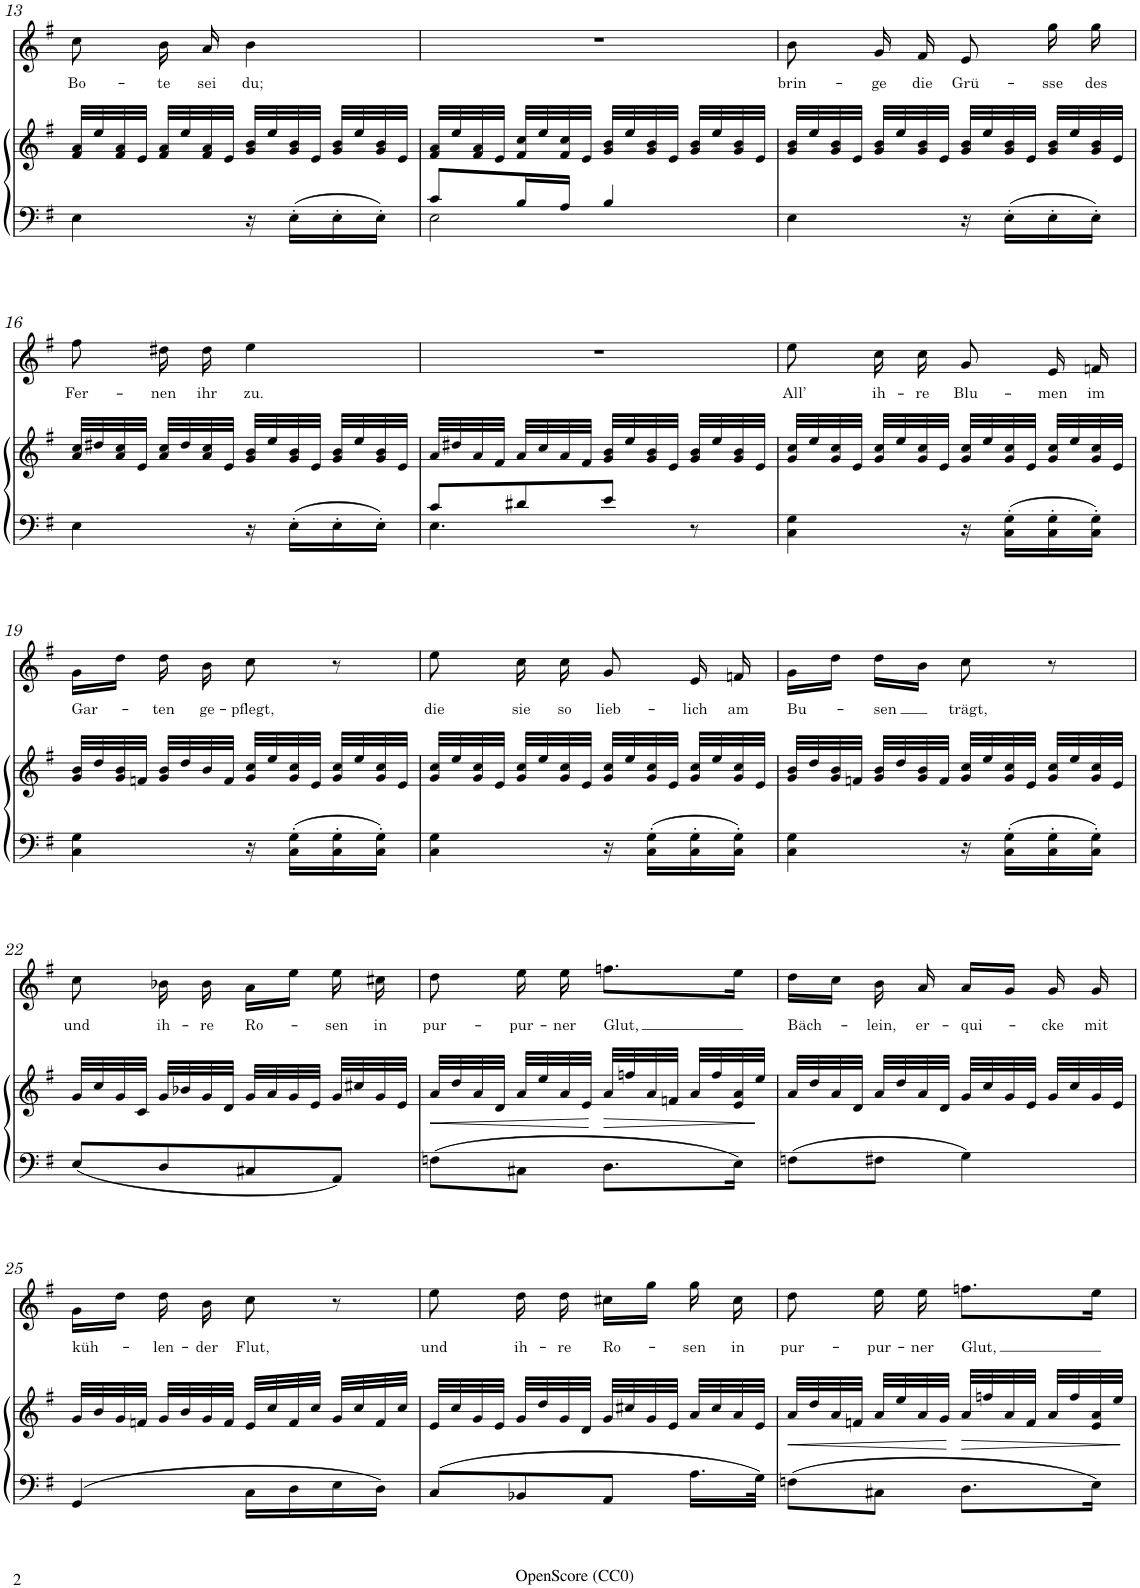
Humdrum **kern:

**kern	**kern	**dynam	**kern	**text
*part2	*part2	*part2	*part1	*part1
*staff3	*staff2	*staff2/3	*staff1	*staff1
*I"Piano	*	*	*I"Voice	*
*I'Pno	*	*	*	*
!!LO:PB:g=z
*clefF4	*clefG2	*	*clefG2	*
*k[f#]	*k[f#]	*	*k[f#]	*
*M2/4	*M2/4	*	*M2/4	*
=13	=13	=13	=13	=13
!	!	!	!	!LO:LY:b
4E\	32f#/ 32a/LLL	.	8cc\	Bo-
.	32ee/	.	.	.
.	32f#/ 32a/	.	.	.
.	32e/JJJ	.	.	.
!	!	!	!	!LO:LY:b
.	32f#/ 32a/LLL	.	16b\	-te
.	32ee/	.	.	.
!	!	!	!	!LO:LY:b
.	32f#/ 32a/	.	16a/	sei
.	32e/JJJ	.	.	.
!	!	!	!	!LO:LY:b
16r	32g/ 32b/LLL	.	4b\	du;
.	32ee/	.	.	.
16E'\LL	32g/ 32b/	.	.	.
.	32e/JJJ	.	.	.
16E'\	32g/ 32b/LLL	.	.	.
.	32ee/	.	.	.
16E'\JJ	32g/ 32b/	.	.	.
.	32e/JJJ	.	.	.
=14	=14	=14	=14	=14
*^	*	*	*	*
8c/L	2E\	32f#/ 32a/LLL	.	2r	.
.	.	32ee/	.	.	.
.	.	32f#/ 32a/	.	.	.
.	.	32e/JJJ	.	.	.
16B/L	.	32f#/ 32cc/LLL	.	.	.
.	.	32ee/	.	.	.
16A/JJ	.	32f#/ 32cc/	.	.	.
.	.	32e/JJJ	.	.	.
4B/	.	32g/ 32b/LLL	.	.	.
.	.	32ee/	.	.	.
.	.	32g/ 32b/	.	.	.
.	.	32e/JJJ	.	.	.
.	.	32g/ 32b/LLL	.	.	.
.	.	32ee/	.	.	.
.	.	32g/ 32b/	.	.	.
.	.	32e/JJJ	.	.	.
*v	*v	*	*	*	*
=15	=15	=15	=15	=15
!	!	!	!	!LO:LY:b
4E\	32g/ 32b/LLL	.	8b\	brin-
.	32ee/	.	.	.
.	32g/ 32b/	.	.	.
.	32e/JJJ	.	.	.
!	!	!	!	!LO:LY:b
.	32g/ 32b/LLL	.	16g/	-ge
.	32ee/	.	.	.
!	!	!	!	!LO:LY:b
.	32g/ 32b/	.	16f#/	die
.	32e/JJJ	.	.	.
!	!	!	!	!LO:LY:b
16r	32g/ 32b/LLL	.	8e/	Grü-
.	32ee/	.	.	.
16E'\LL	32g/ 32b/	.	.	.
.	32e/JJJ	.	.	.
!	!	!	!	!LO:LY:b
16E'\	32g/ 32b/LLL	.	16gg\	-sse
.	32ee/	.	.	.
!	!	!	!	!LO:LY:b
16E'\JJ	32g/ 32b/	.	16gg\	des
.	32e/JJJ	.	.	.
!!LO:LB:g=z
=16	=16	=16	=16	=16
!	!	!	!	!LO:LY:b
4E\	32a/ 32cc/LLL	.	8ff#\	Fer-
.	32dd#X/	.	.	.
.	32a/ 32cc/	.	.	.
.	32e/JJJ	.	.	.
!	!	!	!	!LO:LY:b
.	32a/ 32cc/LLL	.	16dd#X\	-nen
.	32dd#/	.	.	.
!	!	!	!	!LO:LY:b
.	32a/ 32cc/	.	16dd#\	ihr
.	32e/JJJ	.	.	.
!	!	!	!	!LO:LY:b
16r	32g/ 32b/LLL	.	4ee\	zu.
.	32ee/	.	.	.
16E'\LL	32g/ 32b/	.	.	.
.	32e/JJJ	.	.	.
16E'\	32g/ 32b/LLL	.	.	.
.	32ee/	.	.	.
16E'\JJ	32g/ 32b/	.	.	.
.	32e/JJJ	.	.	.
=17	=17	=17	=17	=17
*^	*	*	*	*
8c/L	4.E\	32a/LLL	.	2r	.
.	.	32dd#X/	.	.	.
.	.	32a/	.	.	.
.	.	32f#/JJJ	.	.	.
8d#X/	.	32a/LLL	.	.	.
.	.	32cc/	.	.	.
.	.	32a/	.	.	.
.	.	32f#/JJJ	.	.	.
8e/J	.	32g/ 32b/LLL	.	.	.
.	.	32ee/	.	.	.
.	.	32g/ 32b/	.	.	.
.	.	32e/JJJ	.	.	.
8r	8ryy	32g/ 32b/LLL	.	.	.
.	.	32ee/	.	.	.
.	.	32g/ 32b/	.	.	.
.	.	32e/JJJ	.	.	.
*v	*v	*	*	*	*
=18	=18	=18	=18	=18
!	!	!	!	!LO:LY:b
4C\ 4G\	32g/ 32cc/LLL	.	8ee\	All’
.	32ee/	.	.	.
.	32g/ 32cc/	.	.	.
.	32e/JJJ	.	.	.
!	!	!	!	!LO:LY:b
.	32g/ 32cc/LLL	.	16cc\	ih-
.	32ee/	.	.	.
!	!	!	!	!LO:LY:b
.	32g/ 32cc/	.	16cc\	-re
.	32e/JJJ	.	.	.
!	!	!	!	!LO:LY:b
16r	32g/ 32cc/LLL	.	8g/	Blu-
.	32ee/	.	.	.
16C\' 16G\'LL	32g/ 32cc/	.	.	.
.	32e/JJJ	.	.	.
!	!	!	!	!LO:LY:b
16C\' 16G\'	32g/ 32cc/LLL	.	16e/	-men
.	32ee/	.	.	.
!	!	!	!	!LO:LY:b
16C\' 16G\'JJ	32g/ 32cc/	.	16fn/	im
.	32e/JJJ	.	.	.
!!LO:LB:g=z
=19	=19	=19	=19	=19
!	!	!	!	!LO:LY:b
4C\ 4G\	32g/ 32b/LLL	.	16g\LL	Gar-
.	32dd/	.	.	.
.	32g/ 32b/	.	16dd\JJ	.
.	32fn/JJJ	.	.	.
!	!	!	!	!LO:LY:b
.	32g/ 32b/LLL	.	16dd\	-ten
.	32dd/	.	.	.
!	!	!	!	!LO:LY:b
.	32b/	.	16b\	ge-
.	32f/JJJ	.	.	.
!	!	!	!	!LO:LY:b
16r	32g/ 32cc/LLL	.	8cc\	-pflegt,
.	32ee/	.	.	.
16C\' 16G\'LL	32g/ 32cc/	.	.	.
.	32e/JJJ	.	.	.
16C\' 16G\'	32g/ 32cc/LLL	.	8r	.
.	32ee/	.	.	.
16C\' 16G\'JJ	32g/ 32cc/	.	.	.
.	32e/JJJ	.	.	.
=20	=20	=20	=20	=20
!	!	!	!	!LO:LY:b
4C\ 4G\	32g/ 32cc/LLL	.	8ee\	die
.	32ee/	.	.	.
.	32g/ 32cc/	.	.	.
.	32e/JJJ	.	.	.
!	!	!	!	!LO:LY:b
.	32g/ 32cc/LLL	.	16cc\	sie
.	32ee/	.	.	.
!	!	!	!	!LO:LY:b
.	32g/ 32cc/	.	16cc\	so
.	32e/JJJ	.	.	.
!	!	!	!	!LO:LY:b
16r	32g/ 32cc/LLL	.	8g/	lieb-
.	32ee/	.	.	.
16C\' 16G\'LL	32g/ 32cc/	.	.	.
.	32e/JJJ	.	.	.
!	!	!	!	!LO:LY:b
16C\' 16G\'	32g/ 32cc/LLL	.	16e/	-lich
.	32ee/	.	.	.
!	!	!	!	!LO:LY:b
16C\' 16G\'JJ	32g/ 32cc/	.	16fn/	am
.	32e/JJJ	.	.	.
=21	=21	=21	=21	=21
!	!	!	!	!LO:LY:b
4C\ 4G\	32g/ 32b/LLL	.	16g\LL	Bu-
.	32dd/	.	.	.
.	32g/ 32b/	.	16dd\JJ	.
.	32fn/JJJ	.	.	.
!	!	!	!	!LO:LY:b
.	32g/ 32b/LLL	.	16dd\LL	-sen
.	32dd/	.	.	.
.	32g/ 32b/	.	16b\JJ	.
.	32f/JJJ	.	.	.
!	!	!	!	!LO:LY:b
16r	32g/ 32cc/LLL	.	8cc\	trägt,
.	32ee/	.	.	.
16C\' 16G\'LL	32g/ 32cc/	.	.	.
.	32e/JJJ	.	.	.
16C\' 16G\'	32g/ 32cc/LLL	.	8r	.
.	32ee/	.	.	.
16C\' 16G\'JJ	32g/ 32cc/	.	.	.
.	32e/JJJ	.	.	.
!!LO:LB:g=z
=22	=22	=22	=22	=22
!	!	!	!	!LO:LY:b
8E/L	32g/LLL	.	8cc\	und
.	32cc/	.	.	.
.	32g/	.	.	.
.	32c/JJJ	.	.	.
!	!	!	!	!LO:LY:b
8D/	32g/LLL	.	16b-X\	ih-
.	32b-X/	.	.	.
!	!	!	!	!LO:LY:b
.	32g/	.	16b-\	-re
.	32d/JJJ	.	.	.
!	!	!	!	!LO:LY:b
8C#X/	32g/LLL	.	16a\LL	Ro-
.	32a/	.	.	.
.	32g/	.	16ee\JJ	.
.	32e/JJJ	.	.	.
!	!	!	!	!LO:LY:b
8AA/J	32g/LLL	.	16ee\	-sen
.	32cc#X/	.	.	.
!	!	!	!	!LO:LY:b
.	32g/	.	16cc#X\	in
.	32e/JJJ	.	.	.
=23	=23	=23	=23	=23
!	!	!LO:HP:b	!	!LO:LY:b
8Fn\L	32a/LLL	<	8dd\	pur-
.	32dd/	.	.	.
.	32a/	.	.	.
.	32d/JJJ	.	.	.
!	!	!	!	!LO:LY:b
8C#X\J	32a/LLL	.	16ee\	-pur-
.	32ee/	.	.	.
!	!	!	!	!LO:LY:b
.	32a/	.	16ee\	-ner
.	32e/JJJ	.	.	.
!	!	!LO:HP:n=1:b	!	!LO:LY:b
8.D\L	32a/LLL	[ >	8.ffn\L	Glut,
.	32ffn/	.	.	.
.	32a/	.	.	.
.	32fn/JJJ	.	.	.
.	32a/LLL	.	.	.
.	32ff/	.	.	.
16E\Jk	32e/ 32a/	.	16ee\Jk	.
.	32ee/JJJ	.	.	.
.	.	]	.	.
=24	=24	=24	=24	=24
!	!	!	!	!LO:LY:b
8Fn\L	32a/LLL	.	16dd\LL	Bäch-
.	32dd/	.	.	.
.	32a/	.	16cc\JJ	.
.	32d/JJJ	.	.	.
!	!	!	!	!LO:LY:b
8F#X\J	32a/LLL	.	16b\	-lein,
.	32dd/	.	.	.
!	!	!	!	!LO:LY:b
.	32a/	.	16a/	er-
.	32d/JJJ	.	.	.
!	!	!	!	!LO:LY:b
4G\	32g/LLL	.	16a/LL	-qui-
.	32cc/	.	.	.
.	32g/	.	16g/JJ	.
.	32e/JJJ	.	.	.
!	!	!	!	!LO:LY:b
.	32g/LLL	.	16g/	-cke
.	32cc/	.	.	.
!	!	!	!	!LO:LY:b
.	32g/	.	16g/	mit
.	32e/JJJ	.	.	.
!!LO:LB:g=z
=25	=25	=25	=25	=25
!	!	!	!	!LO:LY:b
4GG/	32g/LLL	.	16g\LL	küh-
.	32b/	.	.	.
.	32g/	.	16dd\JJ	.
.	32fn/JJJ	.	.	.
!	!	!	!	!LO:LY:b
.	32g/LLL	.	16dd\	-len-
.	32b/	.	.	.
!	!	!	!	!LO:LY:b
.	32g/	.	16b\	-der
.	32f/JJJ	.	.	.
!	!	!	!	!LO:LY:b
16C\LL	32e/LLL	.	8cc\	Flut,
.	32cc/	.	.	.
16D\	32f/	.	.	.
.	32cc/JJJ	.	.	.
16E\	32g/LLL	.	8r	.
.	32cc/	.	.	.
16D\JJ	32f/	.	.	.
.	32cc/JJJ	.	.	.
=26	=26	=26	=26	=26
!	!	!	!	!LO:LY:b
8C/L	32e/LLL	.	8ee\	und
.	32cc/	.	.	.
.	32g/	.	.	.
.	32e/JJJ	.	.	.
!	!	!	!	!LO:LY:b
8BB-X/	32g/LLL	.	16dd\	ih-
.	32dd/	.	.	.
!	!	!	!	!LO:LY:b
.	32g/	.	16dd\	-re
.	32d/JJJ	.	.	.
!	!	!	!	!LO:LY:b
8AA/J	32g/LLL	.	16cc#X\LL	Ro-
.	32cc#X/	.	.	.
.	32g/	.	16gg\JJ	.
.	32e/JJJ	.	.	.
!	!	!	!	!LO:LY:b
16.A\LL	32a/LLL	.	16gg\	-sen
.	32cc#/	.	.	.
!	!	!	!	!LO:LY:b
.	32a/	.	16cc#\	in
32G\JJk	32e/JJJ	.	.	.
=27	=27	=27	=27	=27
!	!	!LO:HP:b	!	!LO:LY:b
8Fn\L	32a/LLL	<	8dd\	pur-
.	32dd/	.	.	.
.	32a/	.	.	.
.	32fn/JJJ	.	.	.
!	!	!	!	!LO:LY:b
8C#X\J	32a/LLL	.	16ee\	-pur-
.	32ee/	.	.	.
!	!	!	!	!LO:LY:b
.	32a/	.	16ee\	-ner
.	32g/JJJ	.	.	.
!	!	!LO:HP:n=1:b	!	!LO:LY:b
8.D\L	32a/LLL	[ >	8.ffn\L	Glut,
.	32ffn/	.	.	.
.	32a/	.	.	.
.	32f/JJJ	.	.	.
.	32a/LLL	.	.	.
.	32ff/	.	.	.
16E\Jk	32e/ 32a/	.	16ee\Jk	.
.	32ee/JJJ	.	.	.
.	.	]	.	.
=	=	=	=	=
*-	*-	*-	*-	*-
